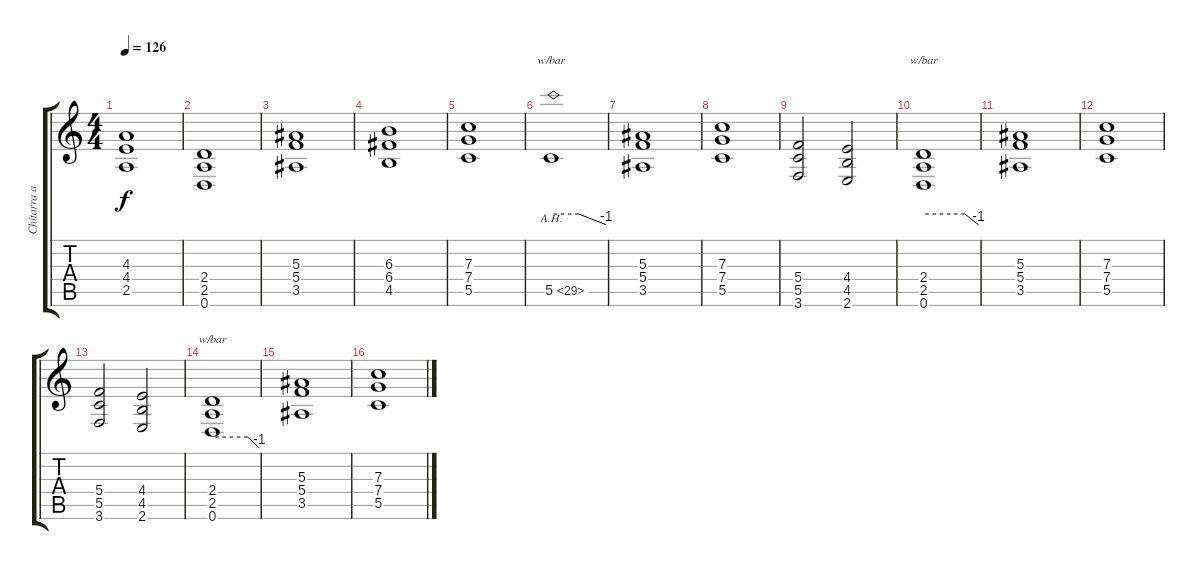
\track ("Chitarra acustica" "Chitarra a") {instrument acousticguitarsteel}
\staff {score tabs}
\tuning (D4 A3 F3 C3 G2 D2) {hide}
\ts (4 4)
\tempo 126
\clef g2
\ks c
(4.3 4.4 2.5).1{dy f} |
(2.4 2.5 0.6).1 |
(5.3 5.4 3.5).1 |
(6.3 6.4 4.5).1 |
(7.3 7.4 5.5).1 |
5.5{ah 24}.1{tbe (custom default 0 0 30 0 60 -4)} |
(5.3 5.4 3.5).1 |
(7.3 7.4 5.5).1 |
(5.4 5.5 3.6).2 (4.4 4.5 2.6).2 |
(2.4 2.5 0.6).1{tbe (custom default 0 0 45 0 60 -4)} |
(5.3 5.4 3.5).1 |
(7.3 7.4 5.5).1 |
(5.4 5.5 3.6).2 (4.4 4.5 2.6).2 |
(2.4 2.5 0.6).1{tbe (custom default 0 0 45 0 60 -4)} |
(5.3 5.4 3.5).1 |
(7.3 7.4 5.5).1
